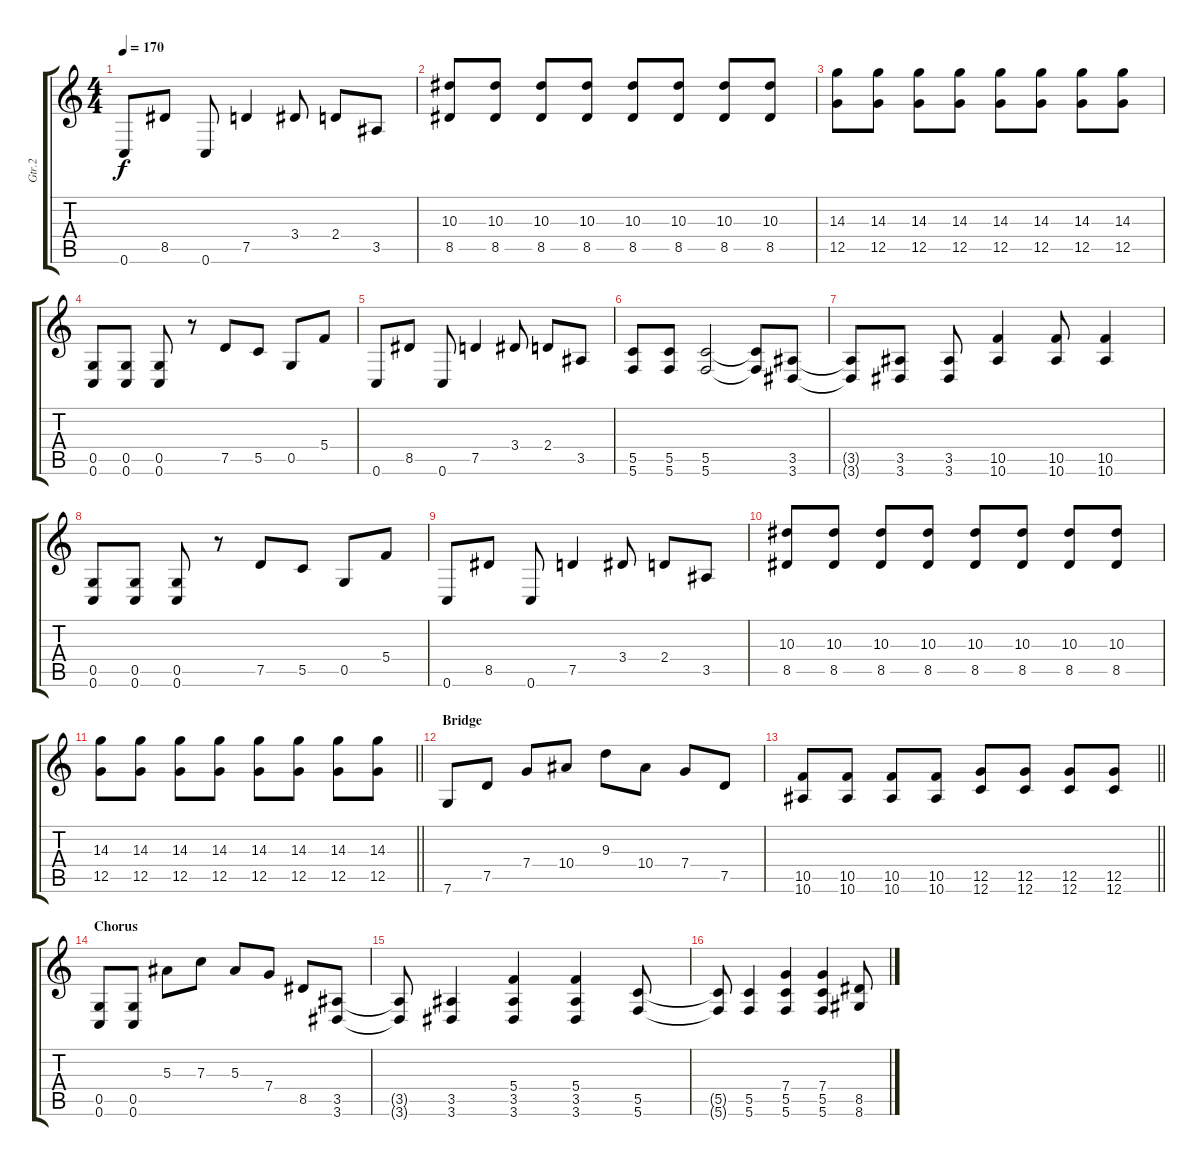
\track ("Gtr.2" "Gtr.2") {instrument distortionguitar}
\staff {score tabs}
\tuning (D4 A3 F3 C3 G2 C2) {hide}
\ts (4 4)
\tempo 170
\clef g2
\ks c
0.6.8{dy f} 8.5.8 0.6.8 7.5.4 3.4.8 2.4.8 3.5.8 |
(10.3 8.5).8 (10.3 8.5).8 (10.3 8.5).8 (10.3 8.5).8 (10.3 8.5).8 (10.3 8.5).8 (10.3 8.5).8 (10.3 8.5).8 |
(14.3 12.5).8 (14.3 12.5).8 (14.3 12.5).8 (14.3 12.5).8 (14.3 12.5).8 (14.3 12.5).8 (14.3 12.5).8 (14.3 12.5).8 |
(0.5 0.6).8 (0.5 0.6).8 (0.5 0.6).8 r.8 7.5.8 5.5.8 0.5.8 5.4.8 |
0.6.8 8.5.8 0.6.8 7.5.4 3.4.8 2.4.8 3.5.8 |
(5.5 5.6).8 (5.5 5.6).8 (5.5 5.6).2 (5.5{t} 5.6{t}).8 (3.5 3.6).8 |
(3.5{t} 3.6{t}).8 (3.5 3.6).8 (3.5 3.6).8 (10.5 10.6).4 (10.5 10.6).8 (10.5 10.6).4 |
(0.5 0.6).8 (0.5 0.6).8 (0.5 0.6).8 r.8 7.5.8 5.5.8 0.5.8 5.4.8 |
0.6.8 8.5.8 0.6.8 7.5.4 3.4.8 2.4.8 3.5.8 |
(10.3 8.5).8 (10.3 8.5).8 (10.3 8.5).8 (10.3 8.5).8 (10.3 8.5).8 (10.3 8.5).8 (10.3 8.5).8 (10.3 8.5).8 |
\barLineRight lightlight
(14.3 12.5).8 (14.3 12.5).8 (14.3 12.5).8 (14.3 12.5).8 (14.3 12.5).8 (14.3 12.5).8 (14.3 12.5).8 (14.3 12.5).8 |
\section ("" "Bridge")
7.6.8 7.5.8 7.4.8 10.4.8 9.3.8 10.4.8 7.4.8 7.5.8 |
\barLineRight lightlight
(10.5 10.6).8 (10.5 10.6).8 (10.5 10.6).8 (10.5 10.6).8 (12.5 12.6).8 (12.5 12.6).8 (12.5 12.6).8 (12.5 12.6).8 |
\section ("" "Chorus")
(0.5 0.6).8 (0.5 0.6).8 5.3.8 7.3.8 5.3.8 7.4.8 8.5.8 (3.5 3.6).8 |
(3.5{t} 3.6{t}).8 (3.5 3.6).4 (5.4 3.5 3.6).4 (5.4 3.5 3.6).4 (5.5 5.6).8 |
(5.5{t} 5.6{t}).8 (5.5 5.6).4 (7.4 5.5 5.6).4 (7.4 5.5 5.6).4 (8.5 8.6).8
